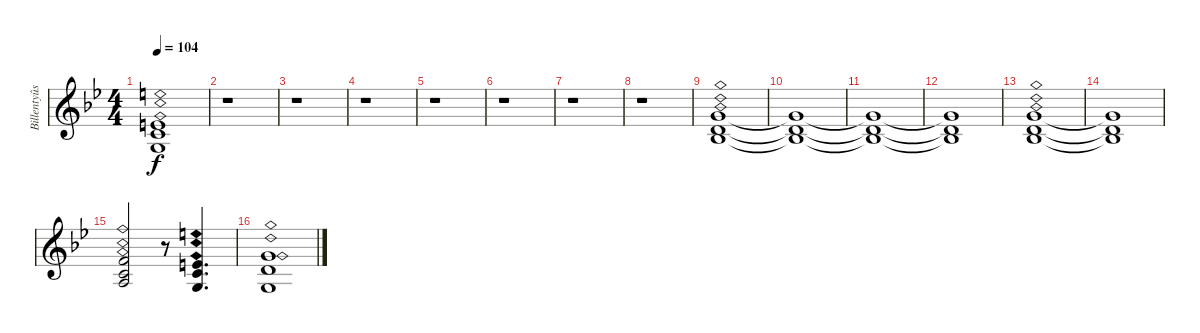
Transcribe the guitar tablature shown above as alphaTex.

\track ("Billentyûs (Jon Lord)" "Billentyûs") {instrument pad2warm}
\staff {score}
\tuning (E4 B3 G3 D3 A2 E2) {hide}
\ts (4 4)
\tempo 104
\clef g2
\ks bb
(0.1{ph 12} 1.2{ph 12} 0.3{ph 12}).1{dy f} |
r.1 |
r.1 |
r.1 |
r.1 |
r.1 |
r.1 |
r.1 |
(3.1{ph 12} 3.2{ph 12} 3.3{ph 12}).1 |
(3.1{t} 3.2{t} 3.3{t}).1 |
(3.1{t} 3.2{t} 3.3{t}).1 |
(3.1{t} 3.2{t} 3.3{t}).1 |
(3.1{ph 12} 3.2{ph 12} 3.3{ph 12}).1 |
(3.1{t} 3.2{t} 3.3{t}).1 |
(1.1{ph 12} 1.2{ph 12} 2.3{ph 12}).2 r.8 (0.1{ph 12} 1.2{ph 12} 0.3{ph 12}).4{d} |
(3.1{ph 12} 3.2{ph 12} 0.3{ph 12}).1
